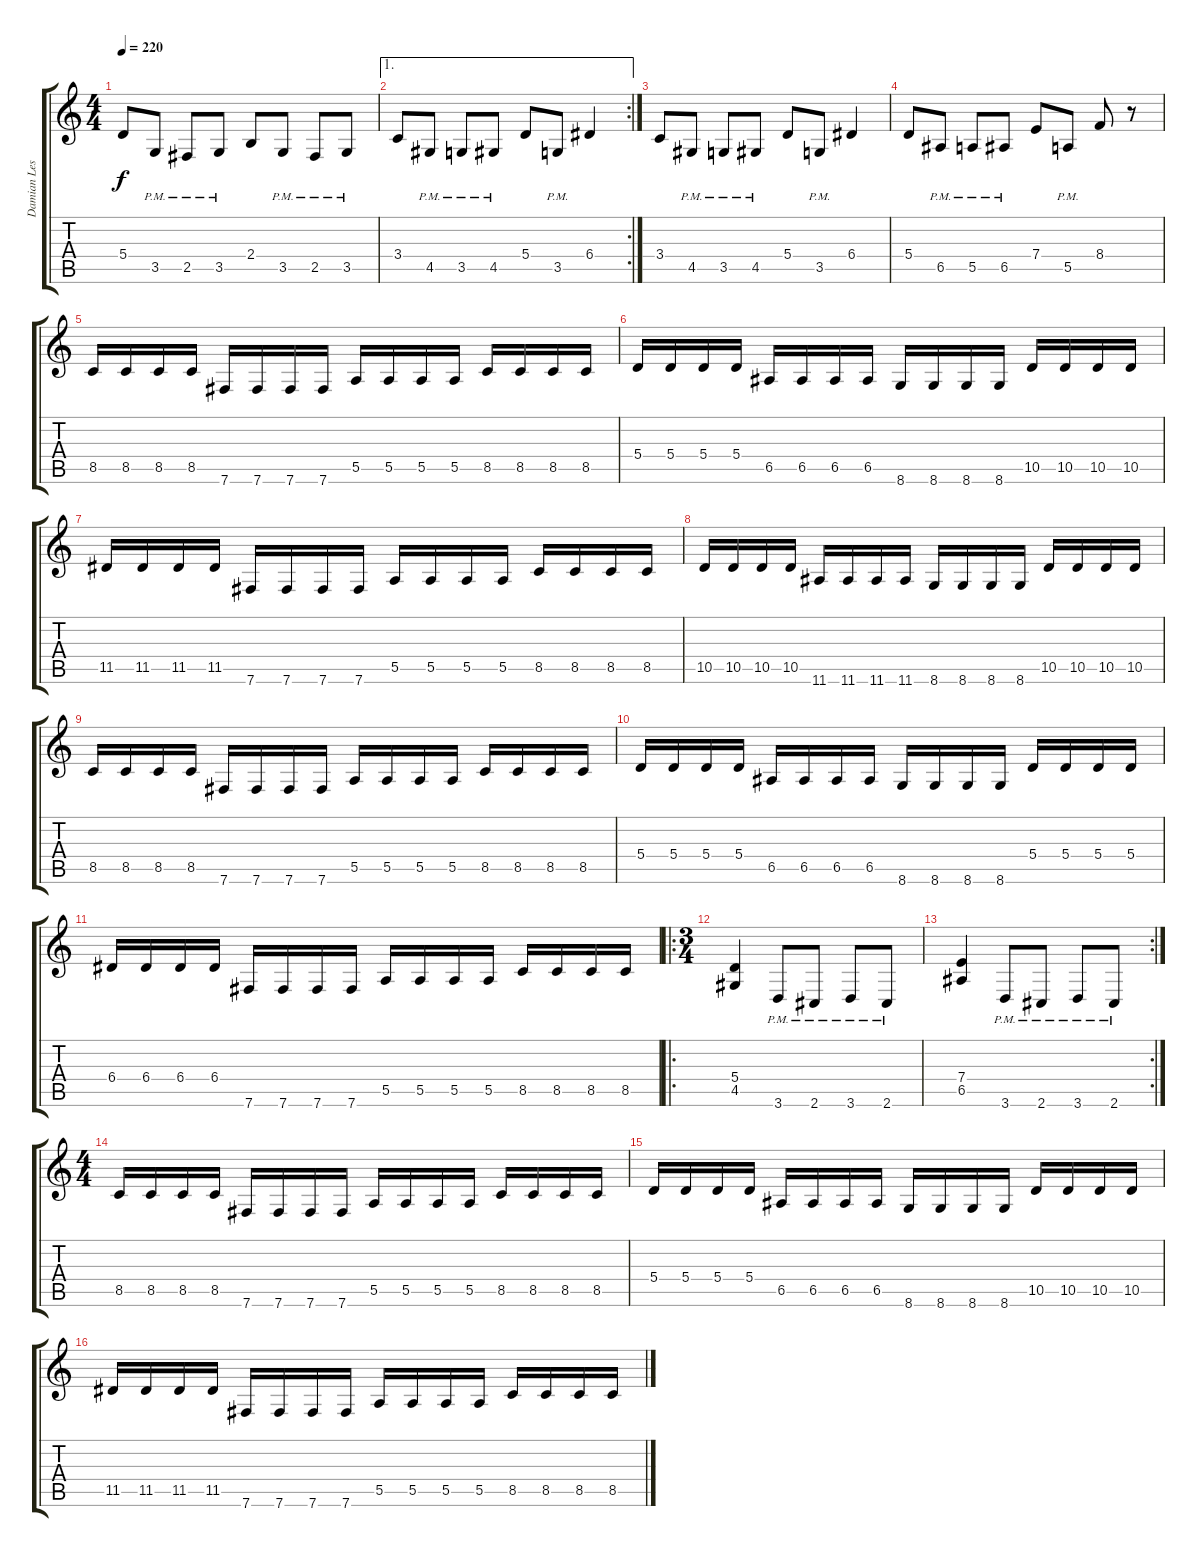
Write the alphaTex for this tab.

\track ("Damian Leski" "Damian Les") {instrument distortionguitar}
\staff {score tabs}
\tuning (B3 Gb3 D3 A2 E2 B1) {hide}
\ts (4 4)
\tempo 220
\clef g2
\ks c
5.4.8{dy f} 3.5{pm}.8 2.5{pm}.8 3.5{pm}.8 2.4.8 3.5{pm}.8 2.5{pm}.8 3.5{pm}.8 |
\ae 1
\rc 2
3.4.8 4.5{pm}.8 3.5{pm}.8 4.5{pm}.8 5.4.8 3.5{pm}.8 6.4.4 |
3.4.8 4.5{pm}.8 3.5{pm}.8 4.5{pm}.8 5.4.8 3.5{pm}.8 6.4.4 |
5.4.8 6.5{pm}.8 5.5{pm}.8 6.5{pm}.8 7.4.8 5.5{pm}.8 8.4.8 r.8 |
8.5.16 8.5.16 8.5.16 8.5.16 7.6.16 7.6.16 7.6.16 7.6.16 5.5.16 5.5.16 5.5.16 5.5.16 8.5.16 8.5.16 8.5.16 8.5.16 |
5.4.16 5.4.16 5.4.16 5.4.16 6.5.16 6.5.16 6.5.16 6.5.16 8.6.16 8.6.16 8.6.16 8.6.16 10.5.16 10.5.16 10.5.16 10.5.16 |
11.5.16 11.5.16 11.5.16 11.5.16 7.6.16 7.6.16 7.6.16 7.6.16 5.5.16 5.5.16 5.5.16 5.5.16 8.5.16 8.5.16 8.5.16 8.5.16 |
10.5.16 10.5.16 10.5.16 10.5.16 11.6.16 11.6.16 11.6.16 11.6.16 8.6.16 8.6.16 8.6.16 8.6.16 10.5.16 10.5.16 10.5.16 10.5.16 |
8.5.16 8.5.16 8.5.16 8.5.16 7.6.16 7.6.16 7.6.16 7.6.16 5.5.16 5.5.16 5.5.16 5.5.16 8.5.16 8.5.16 8.5.16 8.5.16 |
5.4.16 5.4.16 5.4.16 5.4.16 6.5.16 6.5.16 6.5.16 6.5.16 8.6.16 8.6.16 8.6.16 8.6.16 5.4.16 5.4.16 5.4.16 5.4.16 |
6.4.16 6.4.16 6.4.16 6.4.16 7.6.16 7.6.16 7.6.16 7.6.16 5.5.16 5.5.16 5.5.16 5.5.16 8.5.16 8.5.16 8.5.16 8.5.16 |
\ro
\ts (3 4)
(5.4 4.5).4 3.6{pm}.8 2.6{pm}.8 3.6{pm}.8 2.6{pm}.8 |
\rc 2
(7.4 6.5).4 3.6{pm}.8 2.6{pm}.8 3.6{pm}.8 2.6{pm}.8 |
\ts (4 4)
8.5.16 8.5.16 8.5.16 8.5.16 7.6.16 7.6.16 7.6.16 7.6.16 5.5.16 5.5.16 5.5.16 5.5.16 8.5.16 8.5.16 8.5.16 8.5.16 |
5.4.16 5.4.16 5.4.16 5.4.16 6.5.16 6.5.16 6.5.16 6.5.16 8.6.16 8.6.16 8.6.16 8.6.16 10.5.16 10.5.16 10.5.16 10.5.16 |
11.5.16 11.5.16 11.5.16 11.5.16 7.6.16 7.6.16 7.6.16 7.6.16 5.5.16 5.5.16 5.5.16 5.5.16 8.5.16 8.5.16 8.5.16 8.5.16
